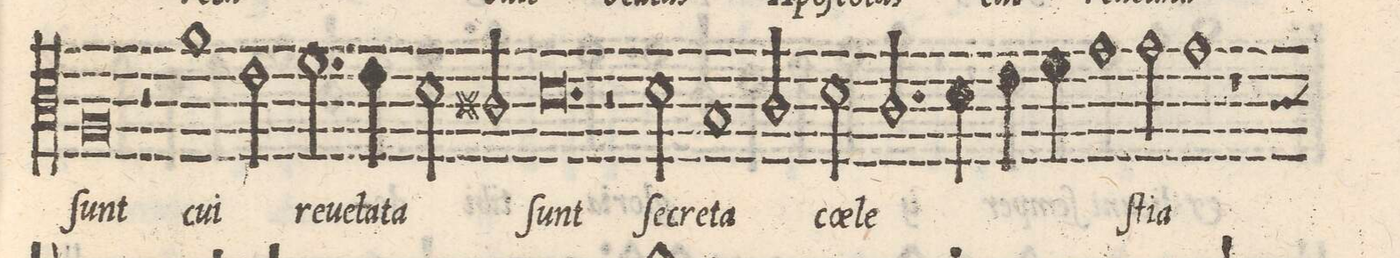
**kern	**text
*I"TENOR	*
*clefC3	*
*k[]	*
*met(C|)	*
*M2/1	*
0A	ſunt
=40-	=40-
2r	.
1a\	cui
=41-	=41-
2e\	re-
2.f\	-ue-
4e\	-la-
=42-	=42-
2d\	-ta
2c#X/	.
0.d	ſunt
=43-	=43-
=44-	=44-
2r	.
2d\	ſe-
1B	-cre-
=45-	=45-
2cny/	-ta
2d\	cœ-
2.c/	-le-
4d\	.
=46-	=46-
4e\	.
4f\	.
1g	.
2g\	-ſti-
=47-	=47-
1g	-a
*custos:c	*
1r	.
*	*ij
*-	*-
